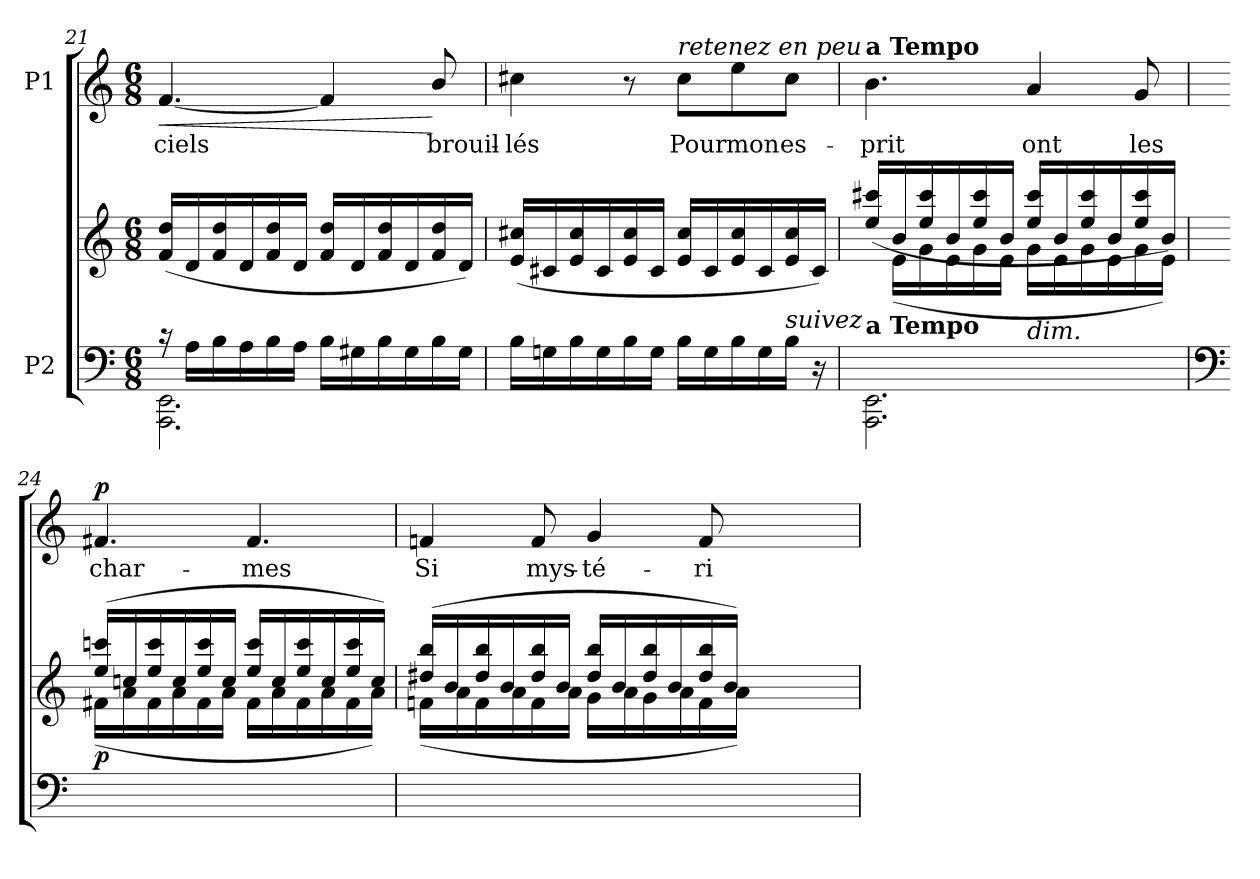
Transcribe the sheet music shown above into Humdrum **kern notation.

**kern	**kern	**dynam	**kern	**text	**dynam
*part2	*part2	*part2	*part1	*part1	*part1
*staff3	*staff2	*staff2/3	*staff1	*staff1	*staff1
*I"P2	*	*	*I"P1	*	*
!!LO:LB:g=z
*clefF4	*clefG2	*	*clefG2	*	*
*k[]	*k[]	*	*k[]	*	*
*C:	*C:	*	*C:	*	*
*M6/8	*M6/8	*	*M6/8	*	*
=21	=21	=21	=21	=21	=21
*^	*	*	*	*	*
!	!	!	!	!	!LO:LY:b:color=#000000	!LO:HP:b
16r	2.AAAi\ 2.EEi	(16fi/ 16ddiLL	.	[4.fi/	ciels	<
16Ai\LL	.	16di/	.	.	.	.
16Bi\	.	16fi/ 16ddi	.	.	.	.
16Ai\	.	16di/	.	.	.	.
16Bi\	.	16fi/ 16ddi	.	.	.	.
16Ai\JJ	.	16di/JJ	.	.	.	.
16Bi\LL	.	16fi/ 16ddiLL	.	4fi/]	.	.
16G#Xi\	.	16di/	.	.	.	.
16Bi\	.	16fi/ 16ddi	.	.	.	.
16G#i\	.	16di/	.	.	.	.
!	!	!	!	!	!LO:LY:b:color=#000000	!
16Bi\	.	16fi/ 16ddi	.	8bi/	brouil-	[
16G#i\JJ	.	16di/JJ)	.	.	.	.
*v	*v	*	*	*	*	*
=22	=22	=22	=22	=22	=22
!	!	!	!	!LO:LY:b:color=#000000	!
16Bi\LL	(16ei/ 16cc#XiLL	.	4cc#Xi\	-lés	.
16Gni\	16c#Xi/	.	.	.	.
16Bi\	16ei/ 16cc#i	.	.	.	.
16Gi\	16c#i/	.	.	.	.
16Bi\	16ei/ 16cc#i	.	8r	.	.
16Gi\JJ	16c#i/JJ	.	.	.	.
!	!	!	!LO:TX:a:i:t=retenez en peu	!	!
!	!	!	!	!LO:LY:b:color=#000000	!
16Bi\LL	16ei/ 16cc#iLL	.	8cc#i\L	Pour	.
16Gi\	16c#i/	.	.	.	.
!	!	!	!	!LO:LY:b:color=#000000	!
16Bi\	16ei/ 16cc#i	.	8eei\	mon	.
16Gi\	16c#i/	.	.	.	.
!LO:TX:a:i:t=suivez	!	!	!	!	!
!	!	!	!	!LO:LY:b:color=#000000	!
16Bi\JJ	16ei/ 16cc#i	.	8cc#i\J	es-	.
16r	16c#i/JJ)	.	.	.	.
=23	=23	=23	=23	=23	=23
*	*^	*	*	*	*
!	!	!	!	!LO:TX:a:B:t=a Tempo	!	!
!	!LO:TX:b:B:t=a Tempo	!	!	!	!	!
!	!	!	!	!	!LO:LY:b:color=#000000	!
*^	*	*	*	*	*	*
2.AAAi\ 2.EEi	4.ryy	(16eei/ 16ccc#XiLL	16ryy	.	4.bi\	-prit	.
.	.	16bi/	(16ei\LL	.	.	.	.
.	.	16eei/ 16ccc#i	16gi\	.	.	.	.
.	.	16bi/	16ei\	.	.	.	.
.	.	16eei/ 16ccc#i	16gi\	.	.	.	.
.	.	16bi/JJ	16ei\JJ	.	.	.	.
!	!LO:TX:a:i:t=dim.	!	!	!	!	!	!
!	!	!	!	!	!	!LO:LY:b:color=#000000	!
.	4.ryy	16eei/ 16ccc#iLL	16gi\LL	.	4ai/	ont	.
.	.	16bi/	16ei\	.	.	.	.
.	.	16eei/ 16ccc#i	16gi\	.	.	.	.
.	.	16bi/	16ei\	.	.	.	.
!	!	!	!	!	!	!LO:LY:b:color=#000000	!
.	.	16eei/ 16ccc#i	16gi\	.	8gi/	les	.
.	.	16bi/JJ)	16ei\JJ)	.	.	.	.
*v	*v	*	*	*	*	*	*
=24	=24	=24	=24	=24	=24	=24
*clefF4	*	*	*	*	*	*
*^	*	*	*	*	*	*
!LO:N:vis=1	!	!	!	!	!	!	!
*v	*v	*	*	*	*	*	*
*^	*	*	*	*	*	*
!	!	!	!	!	!	!LO:LY:b:color=#000000	!
*v	*v	*	*	*	*	*	*
2.ryy	(16eei/ 16cccniLL	(16f#Xi\LL	p	4.f#Xi/	char-	p
.	16ccni/	16ai\	.	.	.	.
.	16eei/ 16ccci	16f#i\	.	.	.	.
.	16cci/	16ai\	.	.	.	.
.	16eei/ 16ccci	16f#i\	.	.	.	.
.	16cci/JJ	16ai\JJ	.	.	.	.
!	!	!	!	!	!LO:LY:b:color=#000000	!
.	16eei/ 16ccciLL	16f#i\LL	.	4.f#i/	-mes	.
.	16cci/	16ai\	.	.	.	.
.	16eei/ 16ccci	16f#i\	.	.	.	.
.	16cci/	16ai\	.	.	.	.
.	16eei/ 16ccci	16f#i\	.	.	.	.
.	16cci/JJ)	16ai\JJ)	.	.	.	.
!!LO:LB:g=z
=25	=25	=25	=25	=25	=25	=25
!LO:N:vis=1	!	!	!	!	!	!
!	!	!	!	!	!LO:LY:b:color=#000000	!
2.ryy	(16dd#Xi/ 16bbiLL	(16fni\LL	.	4fni/	Si	.
.	16bi/	16ai\	.	.	.	.
.	16dd#i/ 16bbi	16fi\	.	.	.	.
.	16bi/	16ai\	.	.	.	.
!	!	!	!	!	!LO:LY:b:color=#000000	!
.	16dd#i/ 16bbi	16fi\	.	8fi/	mys-	.
.	16bi/JJ	16ai\JJ	.	.	.	.
!	!	!	!	!	!LO:LY:b:color=#000000	!
.	16dd#i/ 16bbiLL	16gi\LL	.	4gi/	-té-	.
.	16bi/	16ai\	.	.	.	.
.	16dd#i/ 16bbi	16gi\	.	.	.	.
.	16bi/	16ai\	.	.	.	.
!	!	!	!	!	!LO:LY:b:color=#000000	!
.	16dd#i/ 16bbi	16fi\	.	8fi/	-ri-	.
.	16bi/JJ)	16ai\JJ)	.	.	.	.
!LO:N:vis=1	!	!	!	!	!	!
2.ryy	2.ryy	2.ryy	.	2.ryy	.	.
*	*v	*v	*	*	*	*
=	=	=	=	=	=
*-	*-	*-	*-	*-	*-
